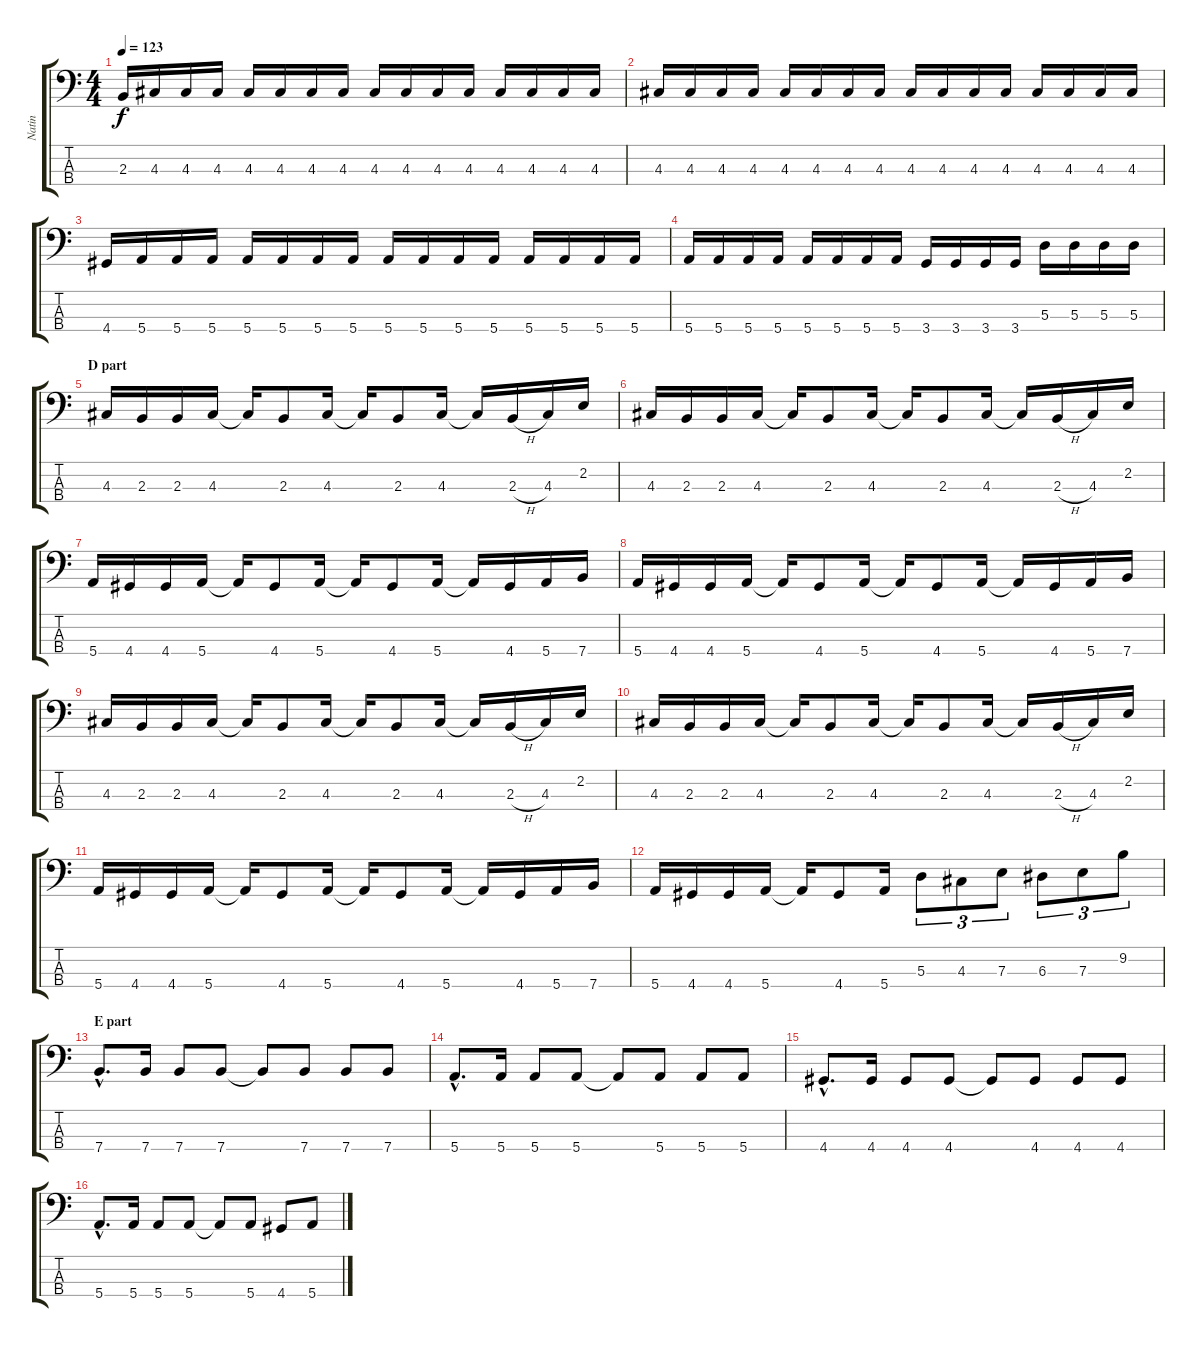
\track ("Natin" "Natin") {instrument electricbasspick}
\staff {score tabs}
\tuning (G2 D2 A1 E1) {hide}
\ts (4 4)
\tempo 123
\clef f4
\ks c
2.3.16{dy f} 4.3.16 4.3.16 4.3.16 4.3.16 4.3.16 4.3.16 4.3.16 4.3.16 4.3.16 4.3.16 4.3.16 4.3.16 4.3.16 4.3.16 4.3.16 |
4.3.16 4.3.16 4.3.16 4.3.16 4.3.16 4.3.16 4.3.16 4.3.16 4.3.16 4.3.16 4.3.16 4.3.16 4.3.16 4.3.16 4.3.16 4.3.16 |
4.4.16 5.4.16 5.4.16 5.4.16 5.4.16 5.4.16 5.4.16 5.4.16 5.4.16 5.4.16 5.4.16 5.4.16 5.4.16 5.4.16 5.4.16 5.4.16 |
5.4.16 5.4.16 5.4.16 5.4.16 5.4.16 5.4.16 5.4.16 5.4.16 3.4.16 3.4.16 3.4.16 3.4.16 5.3.16 5.3.16 5.3.16 5.3.16 |
\section ("" "D part")
4.3.16 2.3.16 2.3.16 4.3.16 4.3{t}.16 2.3.8 4.3.16 4.3{t}.16 2.3.8 4.3.16 4.3{t}.16 2.3{h}.16 4.3.16 2.2.16 |
4.3.16 2.3.16 2.3.16 4.3.16 4.3{t}.16 2.3.8 4.3.16 4.3{t}.16 2.3.8 4.3.16 4.3{t}.16 2.3{h}.16 4.3.16 2.2.16 |
5.4.16 4.4.16 4.4.16 5.4.16 5.4{t}.16 4.4.8 5.4.16 5.4{t}.16 4.4.8 5.4.16 5.4{t}.16 4.4.16 5.4.16 7.4.16 |
5.4.16 4.4.16 4.4.16 5.4.16 5.4{t}.16 4.4.8 5.4.16 5.4{t}.16 4.4.8 5.4.16 5.4{t}.16 4.4.16 5.4.16 7.4.16 |
4.3.16 2.3.16 2.3.16 4.3.16 4.3{t}.16 2.3.8 4.3.16 4.3{t}.16 2.3.8 4.3.16 4.3{t}.16 2.3{h}.16 4.3.16 2.2.16 |
4.3.16 2.3.16 2.3.16 4.3.16 4.3{t}.16 2.3.8 4.3.16 4.3{t}.16 2.3.8 4.3.16 4.3{t}.16 2.3{h}.16 4.3.16 2.2.16 |
5.4.16 4.4.16 4.4.16 5.4.16 5.4{t}.16 4.4.8 5.4.16 5.4{t}.16 4.4.8 5.4.16 5.4{t}.16 4.4.16 5.4.16 7.4.16 |
5.4.16 4.4.16 4.4.16 5.4.16 5.4{t}.16 4.4.8 5.4.16 5.3.8{tu (3 2)} 4.3.8{tu (3 2)} 7.3.8{tu (3 2)} 6.3.8{tu (3 2)} 7.3.8{tu (3 2)} 9.2.8{tu (3 2)} |
\section ("" "E part")
7.4{hac}.8{d} 7.4.16 7.4.8 7.4.8 7.4{t}.8 7.4.8 7.4.8 7.4.8 |
5.4{hac}.8{d} 5.4.16 5.4.8 5.4.8 5.4{t}.8 5.4.8 5.4.8 5.4.8 |
4.4{hac}.8{d} 4.4.16 4.4.8 4.4.8 4.4{t}.8 4.4.8 4.4.8 4.4.8 |
5.4{hac}.8{d} 5.4.16 5.4.8 5.4.8 5.4{t}.8 5.4.8 4.4.8 5.4.8
